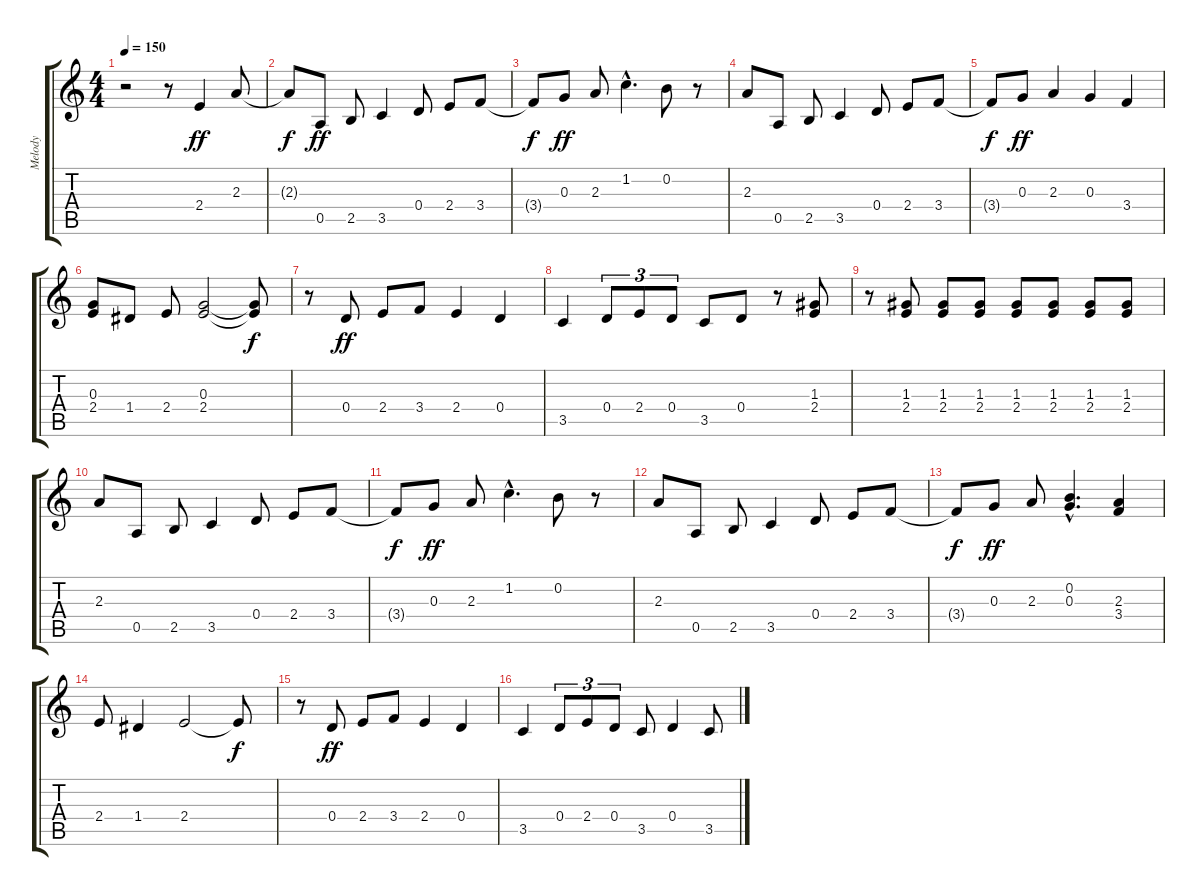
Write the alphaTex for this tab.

\track ("Melody" "Melody") {instrument electricguitarclean}
\staff {score tabs}
\tuning (E4 B3 G3 D3 A2 E2) {hide}
\ts (4 4)
\tempo 150
\clef g2
\ks c
r.2{dy ff} r.8 2.4.4 2.3.8 |
2.3{t}.8{dy f} 0.5.8{dy ff} 2.5.8 3.5.4 0.4.8 2.4.8 3.4.8 |
3.4{t}.8{dy f} 0.3.8{dy ff} 2.3.8 1.2{hac}.4{d} 0.2.8 r.8 |
2.3.8 0.5.8 2.5.8 3.5.4 0.4.8 2.4.8 3.4.8 |
3.4{t}.8{dy f} 0.3.8{dy ff} 2.3.4 0.3.4 3.4.4 |
(0.3 2.4).8 1.4.8 2.4.8 (0.3 2.4).2 (0.3{t} 2.4{t}).8{dy f} |
r.8 0.4.8{dy ff} 2.4.8 3.4.8 2.4.4 0.4.4 |
3.5.4 0.4.8{tu (3 2)} 2.4.8{tu (3 2)} 0.4.8{tu (3 2)} 3.5.8 0.4.8 r.8 (1.3 2.4).8 |
r.8 (1.3 2.4).8 (1.3 2.4).8 (1.3 2.4).8 (1.3 2.4).8 (1.3 2.4).8 (1.3 2.4).8 (1.3 2.4).8 |
2.3.8 0.5.8 2.5.8 3.5.4 0.4.8 2.4.8 3.4.8 |
3.4{t}.8{dy f} 0.3.8{dy ff} 2.3.8 1.2{hac}.4{d} 0.2.8 r.8 |
2.3.8 0.5.8 2.5.8 3.5.4 0.4.8 2.4.8 3.4.8 |
3.4{t}.8{dy f} 0.3.8{dy ff} 2.3.8 (0.2{hac} 0.3{hac}).4{d} (2.3 3.4).4 |
2.4.8 1.4.4 2.4.2 2.4{t}.8{dy f} |
r.8 0.4.8{dy ff} 2.4.8 3.4.8 2.4.4 0.4.4 |
3.5.4 0.4.8{tu (3 2)} 2.4.8{tu (3 2)} 0.4.8{tu (3 2)} 3.5.8 0.4.4 3.5.8
